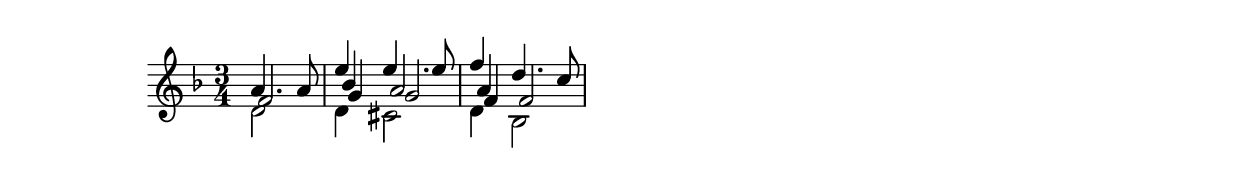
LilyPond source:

%% DO NOT EDIT this file manually; it is automatically
%% generated from LSR http://lsr.dsi.unimi.it
%% Make any changes in LSR itself, or in Documentation/snippets/new/ ,
%% and then run scripts/auxiliar/makelsr.py
%%
%% This file is in the public domain.
\version "2.14.0"

\header {
  lsrtags = "simultaneous-notes"

%% Translation of GIT committish: 8b93de6ce951b7b14bc7818f31019524295b990f
 doctitlees = "Voces adicionales para evitar colisiones"
 texidoces = "
En ciertos casos de polifonía compleja, se necesitan voces adicionales
para evitar colisiones entre las notas.  Si se necesitan más de cuatro
voces paralelas, las voces adicionales se añaden definiendo una
variable que utiliza la función de Scheme @code{context-spec-music}.

"


%% Translation of GIT committish: 0a868be38a775ecb1ef935b079000cebbc64de40
  texidocde = "
Ein einigen Fällen von sehr komplexer polyphoner Musik sind zusätzliche
Stimmen notwendig, um Zusammenstöße zwischen den Noten zu vermeiden.
Wenn mehr als vier parallele Stimmen benötigt werden, können zusätzliche
Stimmen definiert werden, indem eine Variable mit der Funktion
@code{context-spec-music} definiert wird.

"
  doctitlede = "Zusätzliche Stimmen um Zusammenstöße zu vermeiden"

%% Translation of GIT committish: d9d1da30361a0bcaea1ae058eb1bc8dd3a5b2e4c
  texidocfr = "
Dans certains cas de musique polyphonique complexe, une voix
supplémentaire peut permettre d'éviter les risques de collision.
Lorsque quatre voix parallèles ne suffisent pas, la fonction Scheme
@code{context-spec-music} permet d'ajouter des d'autres voix.

"
  doctitlefr = "Ajout de voix pour éviter les collisions"

  texidoc = "
In some instances of complex polyphonic music, additional voices are
necessary to prevent collisions between notes.  If more than four
parallel voices are needed, additional voices can be added by defining
a variable using the Scheme function @code{context-spec-music}.

"
  doctitle = "Additional voices to avoid collisions"
} % begin verbatim

voiceFive = #(context-spec-music (make-voice-props-set 4) 'Voice)

\relative c'' {
  \time 3/4
  \key d \minor
  \partial 2
  <<
    {
      \voiceOne
      a4. a8
      e'4 e4. e8
      f4 d4. c8
    }
    \\
    {
      \voiceThree
      f,2
      bes4 a2
      a4 s2
    }
    \\
    {
      \voiceFive
      s2
      g4 g2
      f4 f2
    }
    \\
    \bar "||"{
      \voiceTwo
      d2
      d4 cis2
      d4 bes2
    }
  >>
}

